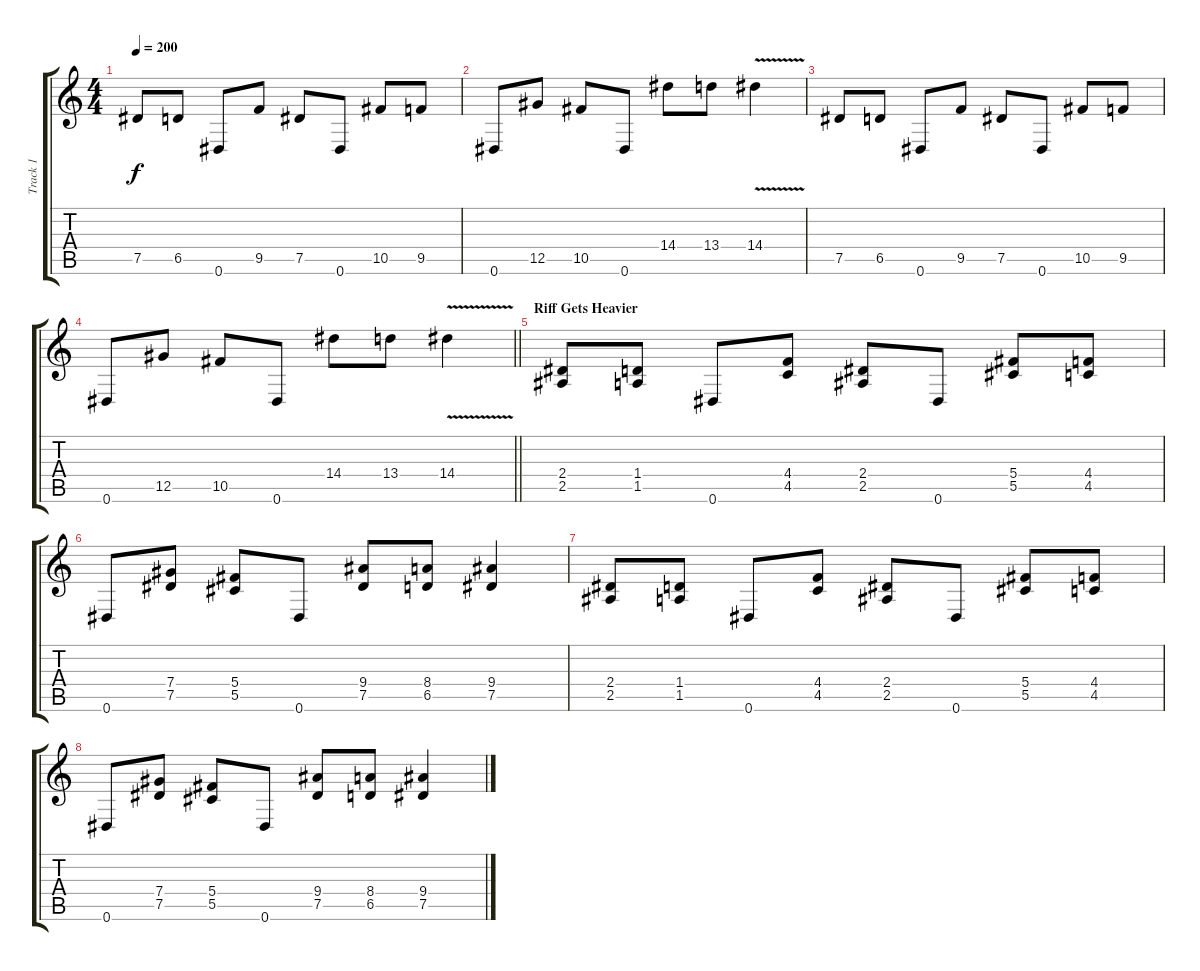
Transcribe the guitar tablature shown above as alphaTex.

\track ("Track 1" "Track 1") {instrument distortionguitar}
\staff {score tabs}
\tuning (Eb4 Bb3 Gb3 Db3 Ab2 Eb2) {hide}
\ts (4 4)
\tempo 200
\clef g2
\ks c
7.5.8{dy f} 6.5.8 0.6.8 9.5.8 7.5.8 0.6.8 10.5.8 9.5.8 |
0.6.8 12.5.8 10.5.8 0.6.8 14.4.8 13.4.8 14.4{v}.4 |
7.5.8 6.5.8 0.6.8 9.5.8 7.5.8 0.6.8 10.5.8 9.5.8 |
\barLineRight lightlight
0.6.8 12.5.8 10.5.8 0.6.8 14.4.8 13.4.8 14.4{v}.4 |
\section ("" "Riff Gets Heavier")
(2.4 2.5).8 (1.4 1.5).8 0.6.8 (4.4 4.5).8 (2.4 2.5).8 0.6.8 (5.4 5.5).8 (4.4 4.5).8 |
0.6.8 (7.4 7.5).8 (5.4 5.5).8 0.6.8 (9.4 7.5).8 (8.4 6.5).8 (9.4 7.5).4 |
(2.4 2.5).8 (1.4 1.5).8 0.6.8 (4.4 4.5).8 (2.4 2.5).8 0.6.8 (5.4 5.5).8 (4.4 4.5).8 |
0.6.8 (7.4 7.5).8 (5.4 5.5).8 0.6.8 (9.4 7.5).8 (8.4 6.5).8 (9.4 7.5).4
